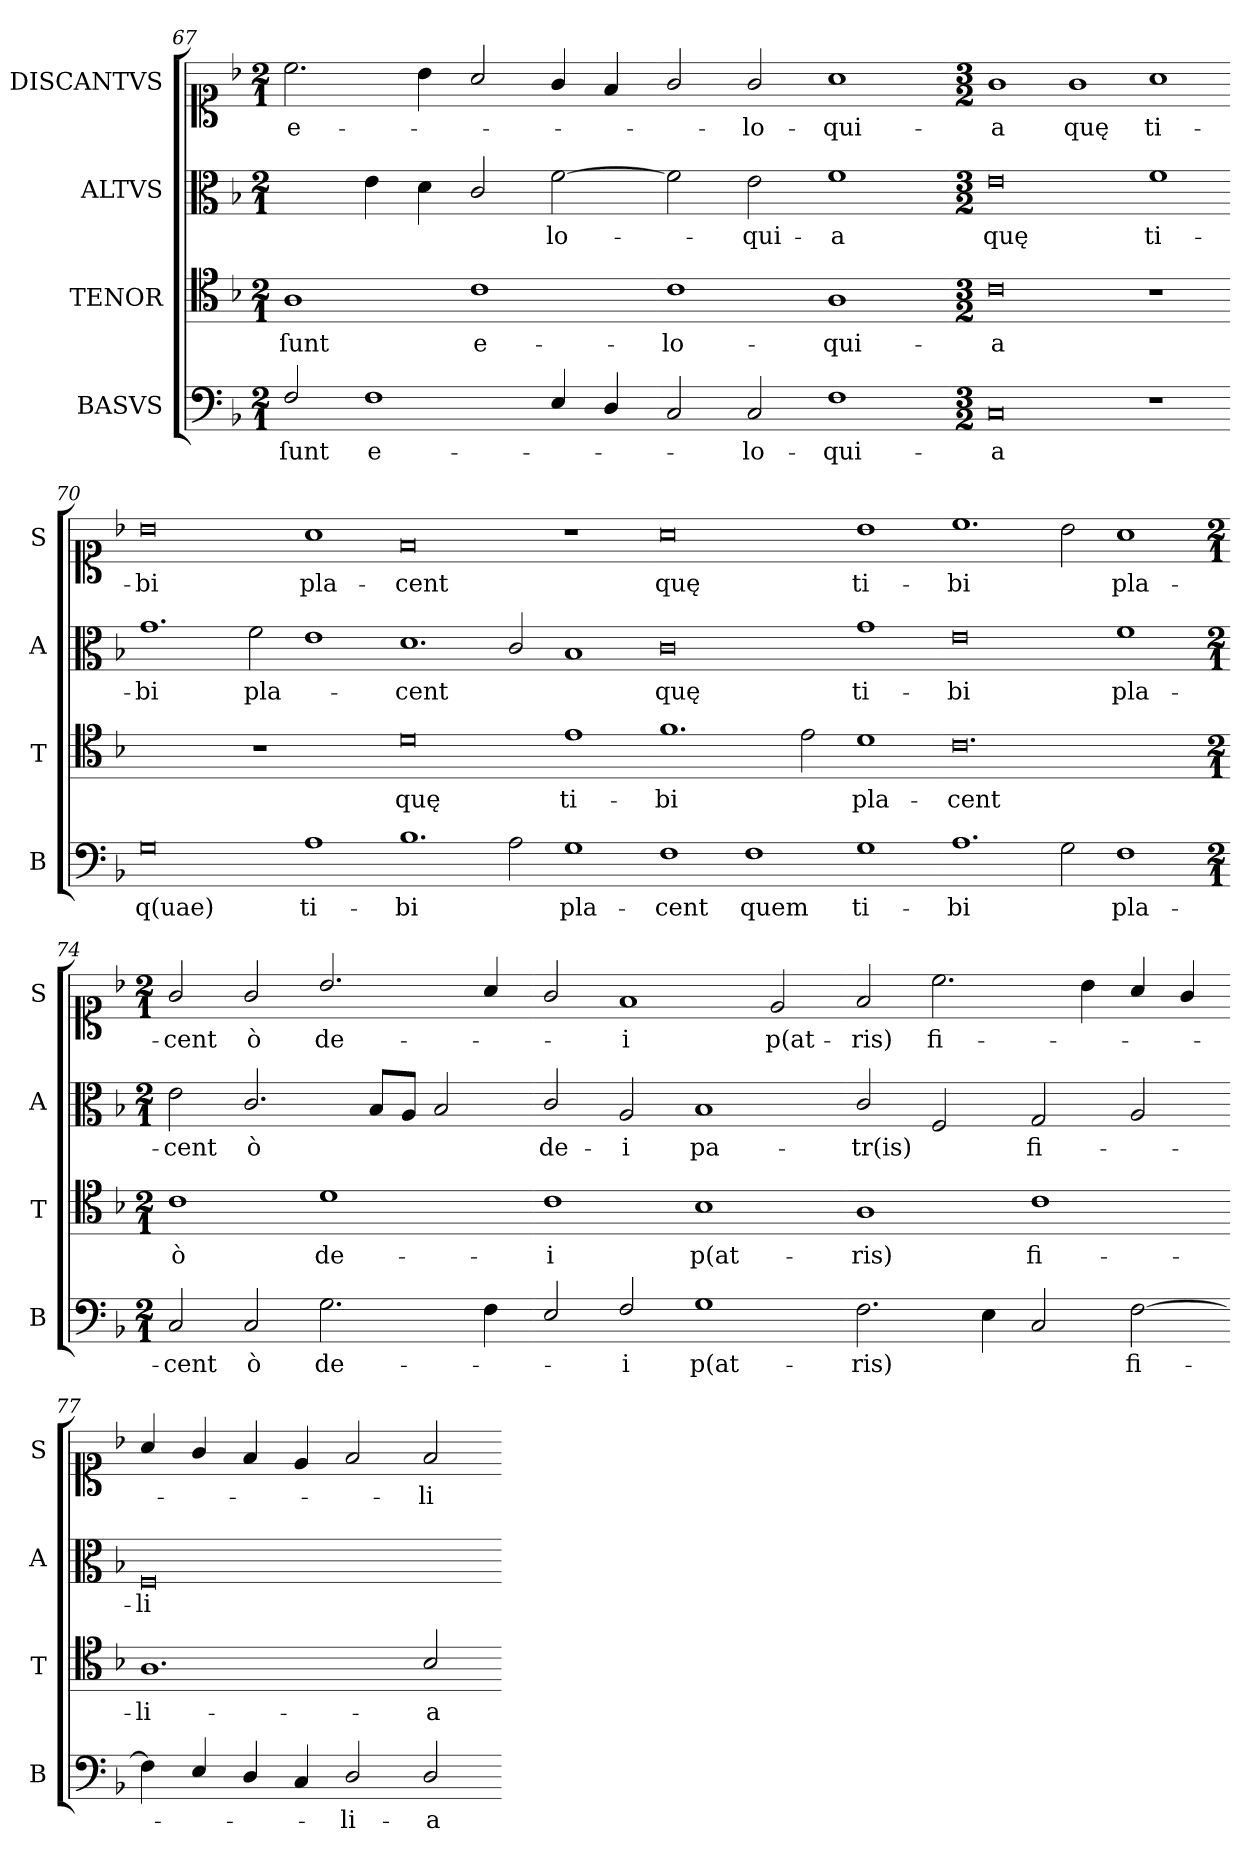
**kern	**text	**kern	**text	**kern	**text	**kern	**text
*part4	*part4	*part3	*part3	*part2	*part2	*part1	*part1
*staff4	*staff4	*staff3	*staff3	*staff2	*staff2	*staff1	*staff1
*I"BASVS	*	*I"TENOR	*	*I"ALTVS	*	*I"DISCANTVS	*
*I'B	*	*I'T	*	*I'A	*	*I'S	*
*clefF4	*	*clefC4	*	*clefC3	*	*clefC1	*
*k[b-]	*	*k[b-]	*	*k[b-]	*	*k[b-]	*
*M2/1	*	*M2/1	*	*M2/1	*	*M2/1	*
=67	=67	=67	=67	=67	=67	=67	=67
2F/	ſunt	1A	ſunt	2ryy	.	2.cc\	e-
1F	e-	.	.	4e\	.	.	.
.	.	.	.	4d\	.	4b-\	.
.	.	1c	e-	2c/	.	2a/	.
4E/	.	.	.	[2f\	-lo-	4g/	.
4D/	.	.	.	.	.	4f/	.
=68-	=68-	=68-	=68-	=68-	=68-	=68-	=68-
2C/	.	1c	-lo-	2f\]	.	2g/	.
2C/	-lo-	.	.	2e\	-qui-	2g/	-lo-
1F	-qui-	1A	-qui-	1f	-a	1a	-qui-
=69-	=69-	=69-	=69-	=69-	=69-	=69-	=69-
*M3/2	*	*M3/2	*	*M3/2	*	*M3/2	*
!LO:N:vis=0	!	!LO:N:vis=0	!	!LO:N:vis=0	!	!LO:N:vis=1	!
1C	-a	1c	-a	1e	quę	2g\	-a
!	!	!	!	!	!	!LO:N:vis=1	!
.	.	.	.	.	.	2g\	quę
!LO:N:vis=1	!	!LO:N:vis=1	!	!LO:N:vis=1	!	!LO:N:vis=1	!
2r	.	2r	.	2f\	ti-	2a\	ti-
=70-	=70-	=70-	=70-	=70-	=70-	=70-	=70-
!LO:N:vis=0	!	!LO:N:vis=0.	!	!LO:N:vis=1.	!	!LO:N:vis=0	!
1G	q(uae)	1.r	.	2.g\	-bi	1b-	-bi
!	!	!	!	!LO:N:vis=2	!	!	!
.	.	.	.	4f\	pla-	.	.
!LO:N:vis=1	!	!	!	!LO:N:vis=1	!	!LO:N:vis=1	!
2A\	ti-	.	.	2e\	.	2a\	pla-
=71-	=71-	=71-	=71-	=71-	=71-	=71-	=71-
!LO:N:vis=1.	!	!LO:N:vis=0	!	!LO:N:vis=1.	!	!LO:N:vis=0	!
2.B-\	-bi	1d	quę	2.d\	-cent	1f	-cent
!LO:N:vis=2	!	!	!	!LO:N:vis=2	!	!	!
4A\	.	.	.	4c/	.	.	.
!LO:N:vis=1	!	!LO:N:vis=1	!	!LO:N:vis=1	!	!LO:N:vis=1	!
2G\	pla-	2e\	ti-	2B-/	.	2r	.
=72-	=72-	=72-	=72-	=72-	=72-	=72-	=72-
!LO:N:vis=1	!	!LO:N:vis=1.	!	!LO:N:vis=0	!	!LO:N:vis=0	!
2F\	-cent	2.f\	-bi	1c	quę	1a	quę
!LO:N:vis=1	!	!	!	!	!	!	!
2F\	quem	.	.	.	.	.	.
!	!	!LO:N:vis=2	!	!	!	!	!
.	.	4e\	.	.	.	.	.
!LO:N:vis=1	!	!LO:N:vis=1	!	!LO:N:vis=1	!	!LO:N:vis=1	!
2G\	ti-	2d\	pla-	2g\	ti-	2b-\	ti-
=73-	=73-	=73-	=73-	=73-	=73-	=73-	=73-
!LO:N:vis=1.	!	!LO:N:vis=0.	!	!LO:N:vis=0	!	!LO:N:vis=1.	!
2.A\	-bi	1.c	-cent	1e	-bi	2.cc\	-bi
!LO:N:vis=2	!	!	!	!	!	!LO:N:vis=2	!
4G\	.	.	.	.	.	4b-\	.
!LO:N:vis=1	!	!	!	!LO:N:vis=1	!	!LO:N:vis=1	!
2F\	pla-	.	.	2f\	pla-	2a\	pla-
=74-	=74-	=74-	=74-	=74-	=74-	=74-	=74-
*M2/1	*	*M2/1	*	*M2/1	*	*M2/1	*
2C/	-cent	1c	ò	2e\	-cent	2g/	-cent
2C/	ò	.	.	2.c/	ò	2g/	ò
2.G\	de-	1d	de-	.	.	2.b-/	de-
.	.	.	.	8B-/L	.	.	.
.	.	.	.	8A/J	.	.	.
.	.	.	.	2B-/	.	.	.
4F\	.	.	.	.	.	4a/	.
=75-	=75-	=75-	=75-	=75-	=75-	=75-	=75-
2E/	.	1c	-i	2c/	de-	2g/	.
2F/	-i	.	.	2A/	-i	1f	-i
1G	p(at-	1B-	p(at-	1B-	pa-	.	.
.	.	.	.	.	.	2e/	p(at-
=76-	=76-	=76-	=76-	=76-	=76-	=76-	=76-
2.F\	-ris)	1A	-ris)	2c/	-tr(is)	2f/	-ris)
.	.	.	.	2F/	.	2.cc\	fi-
4E\	.	.	.	.	.	.	.
2C/	.	1c	fi-	2G/	fi-	.	.
.	.	.	.	.	.	4b-\	.
[2F\	fi-	.	.	2A/	.	4a/	.
.	.	.	.	.	.	4g/	.
=77-	=77-	=77-	=77-	=77-	=77-	=77-	=77-
4F\]	.	1.A	-li-	0F	-li-	4a/	.
4E/	.	.	.	.	.	4g/	.
4D/	.	.	.	.	.	4f/	.
4C/	.	.	.	.	.	4e/	.
2D/	-li-	.	.	.	.	2f/	.
2D/	-a	2B-/	-a	.	.	2f/	-li-
=-	=-	=-	=-	=-	=-	=-	=-
*-	*-	*-	*-	*-	*-	*-	*-
